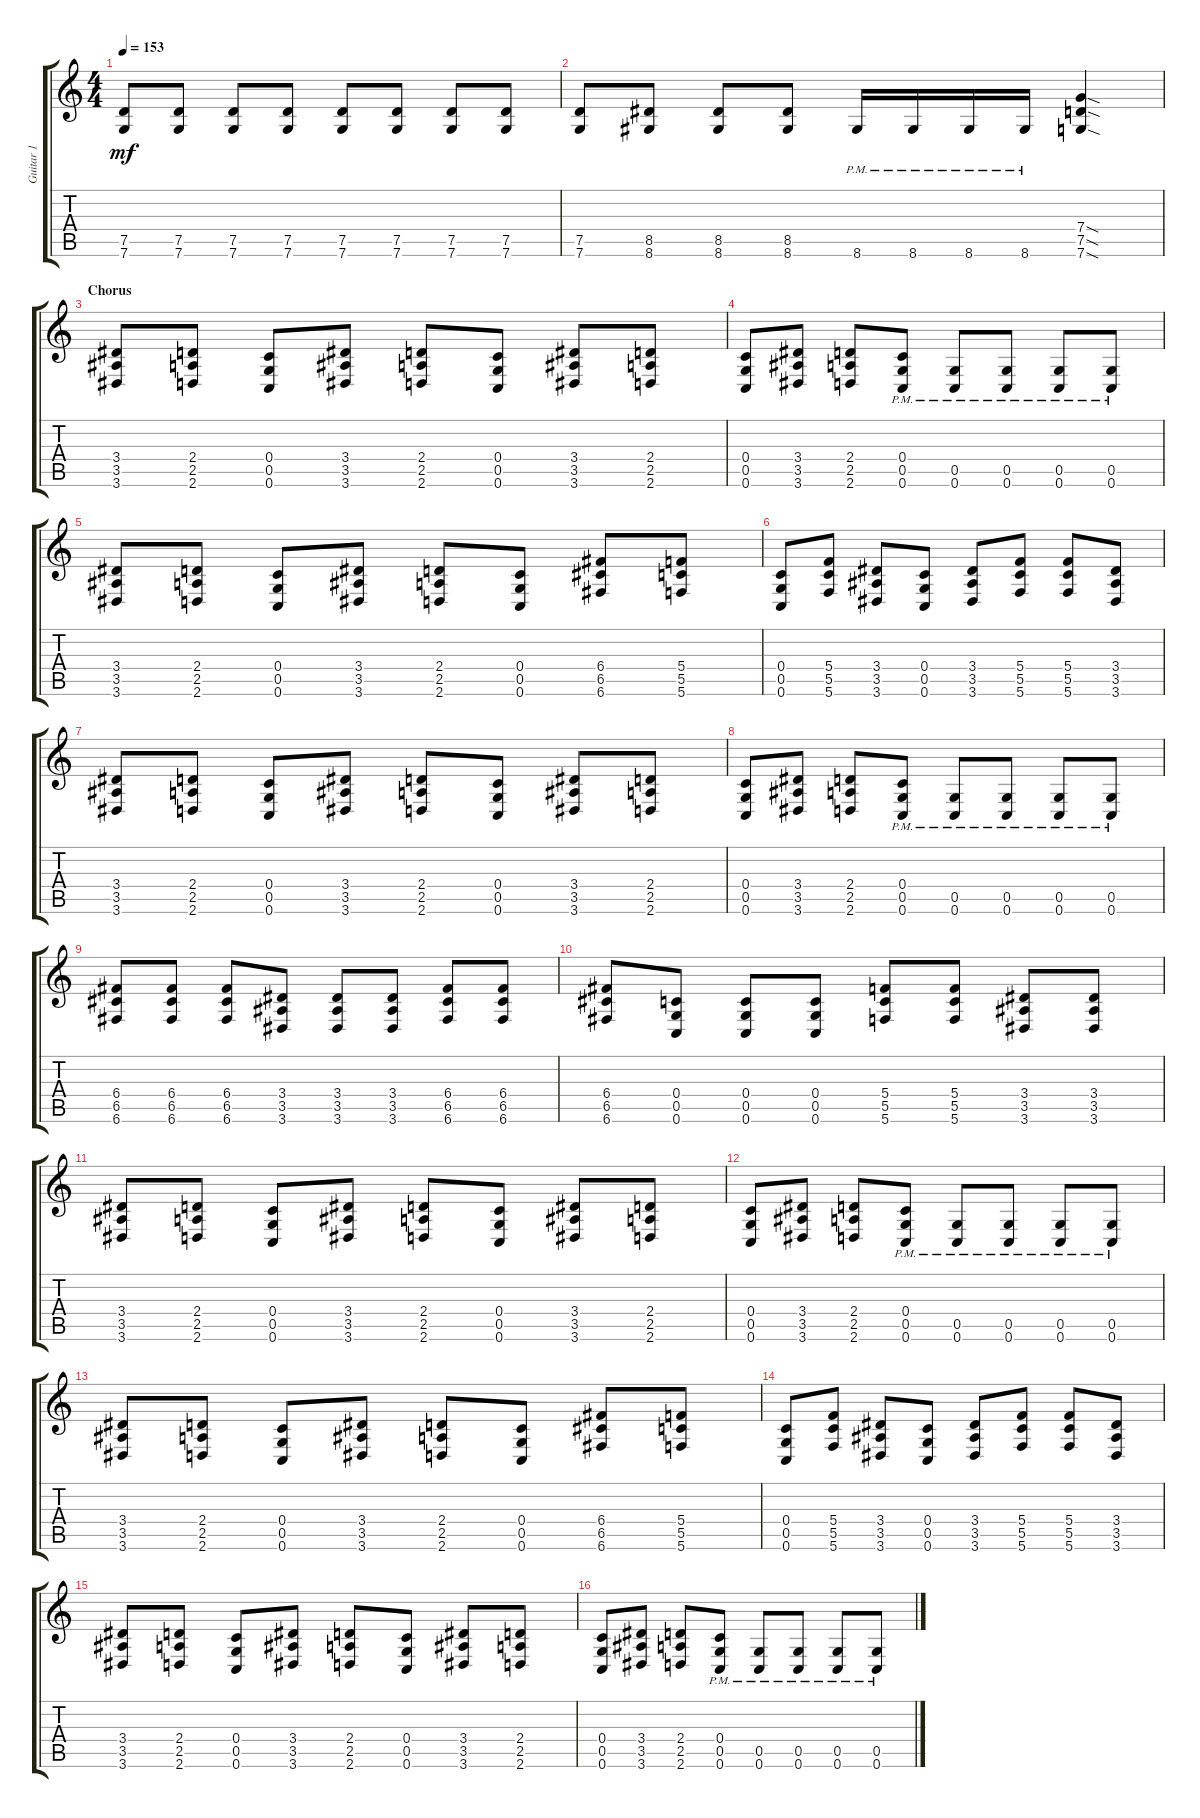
\track ("Guitar 1" "Guitar 1") {instrument distortionguitar}
\staff {score tabs}
\tuning (D4 A3 F3 C3 G2 C2) {hide}
\ts (4 4)
\tempo 153
\clef g2
\ks c
(7.5 7.6).8{dy mf} (7.5 7.6).8 (7.5 7.6).8 (7.5 7.6).8 (7.5 7.6).8 (7.5 7.6).8 (7.5 7.6).8 (7.5 7.6).8 |
(7.5 7.6).8 (8.5 8.6).8 (8.5 8.6).8 (8.5 8.6).8 8.6{pm}.16 8.6{pm}.16 8.6{pm}.16 8.6{pm}.16 (7.4{sod} 7.5{sod} 7.6{sod}).4 |
\section ("" "Chorus")
(3.4 3.5 3.6).8 (2.4 2.5 2.6).8 (0.4 0.5 0.6).8 (3.4 3.5 3.6).8 (2.4 2.5 2.6).8 (0.4 0.5 0.6).8 (3.4 3.5 3.6).8 (2.4 2.5 2.6).8 |
(0.4 0.5 0.6).8 (3.4 3.5 3.6).8 (2.4 2.5 2.6).8 (0.4{pm} 0.5{pm} 0.6{pm}).8 (0.5{pm} 0.6{pm}).8 (0.5{pm} 0.6{pm}).8 (0.5{pm} 0.6{pm}).8 (0.5{pm} 0.6{pm}).8 |
(3.4 3.5 3.6).8 (2.4 2.5 2.6).8 (0.4 0.5 0.6).8 (3.4 3.5 3.6).8 (2.4 2.5 2.6).8 (0.4 0.5 0.6).8 (6.4 6.5 6.6).8 (5.4 5.5 5.6).8 |
(0.4 0.5 0.6).8 (5.4 5.5 5.6).8 (3.4 3.5 3.6).8 (0.4 0.5 0.6).8 (3.4 3.5 3.6).8 (5.4 5.5 5.6).8 (5.4 5.5 5.6).8 (3.4 3.5 3.6).8 |
(3.4 3.5 3.6).8 (2.4 2.5 2.6).8 (0.4 0.5 0.6).8 (3.4 3.5 3.6).8 (2.4 2.5 2.6).8 (0.4 0.5 0.6).8 (3.4 3.5 3.6).8 (2.4 2.5 2.6).8 |
(0.4 0.5 0.6).8 (3.4 3.5 3.6).8 (2.4 2.5 2.6).8 (0.4{pm} 0.5{pm} 0.6{pm}).8 (0.5{pm} 0.6{pm}).8 (0.5{pm} 0.6{pm}).8 (0.5{pm} 0.6{pm}).8 (0.5{pm} 0.6{pm}).8 |
(6.4 6.5 6.6).8 (6.4 6.5 6.6).8 (6.4 6.5 6.6).8 (3.4 3.5 3.6).8 (3.4 3.5 3.6).8 (3.4 3.5 3.6).8 (6.4 6.5 6.6).8 (6.4 6.5 6.6).8 |
(6.4 6.5 6.6).8 (0.4 0.5 0.6).8 (0.4 0.5 0.6).8 (0.4 0.5 0.6).8 (5.4 5.5 5.6).8 (5.4 5.5 5.6).8 (3.4 3.5 3.6).8 (3.4 3.5 3.6).8 |
(3.4 3.5 3.6).8 (2.4 2.5 2.6).8 (0.4 0.5 0.6).8 (3.4 3.5 3.6).8 (2.4 2.5 2.6).8 (0.4 0.5 0.6).8 (3.4 3.5 3.6).8 (2.4 2.5 2.6).8 |
(0.4 0.5 0.6).8 (3.4 3.5 3.6).8 (2.4 2.5 2.6).8 (0.4{pm} 0.5{pm} 0.6{pm}).8 (0.5{pm} 0.6{pm}).8 (0.5{pm} 0.6{pm}).8 (0.5{pm} 0.6{pm}).8 (0.5{pm} 0.6{pm}).8 |
(3.4 3.5 3.6).8 (2.4 2.5 2.6).8 (0.4 0.5 0.6).8 (3.4 3.5 3.6).8 (2.4 2.5 2.6).8 (0.4 0.5 0.6).8 (6.4 6.5 6.6).8 (5.4 5.5 5.6).8 |
(0.4 0.5 0.6).8 (5.4 5.5 5.6).8 (3.4 3.5 3.6).8 (0.4 0.5 0.6).8 (3.4 3.5 3.6).8 (5.4 5.5 5.6).8 (5.4 5.5 5.6).8 (3.4 3.5 3.6).8 |
(3.4 3.5 3.6).8 (2.4 2.5 2.6).8 (0.4 0.5 0.6).8 (3.4 3.5 3.6).8 (2.4 2.5 2.6).8 (0.4 0.5 0.6).8 (3.4 3.5 3.6).8 (2.4 2.5 2.6).8 |
(0.4 0.5 0.6).8 (3.4 3.5 3.6).8 (2.4 2.5 2.6).8 (0.4{pm} 0.5{pm} 0.6{pm}).8 (0.5{pm} 0.6{pm}).8 (0.5{pm} 0.6{pm}).8 (0.5{pm} 0.6{pm}).8 (0.5{pm} 0.6{pm}).8
